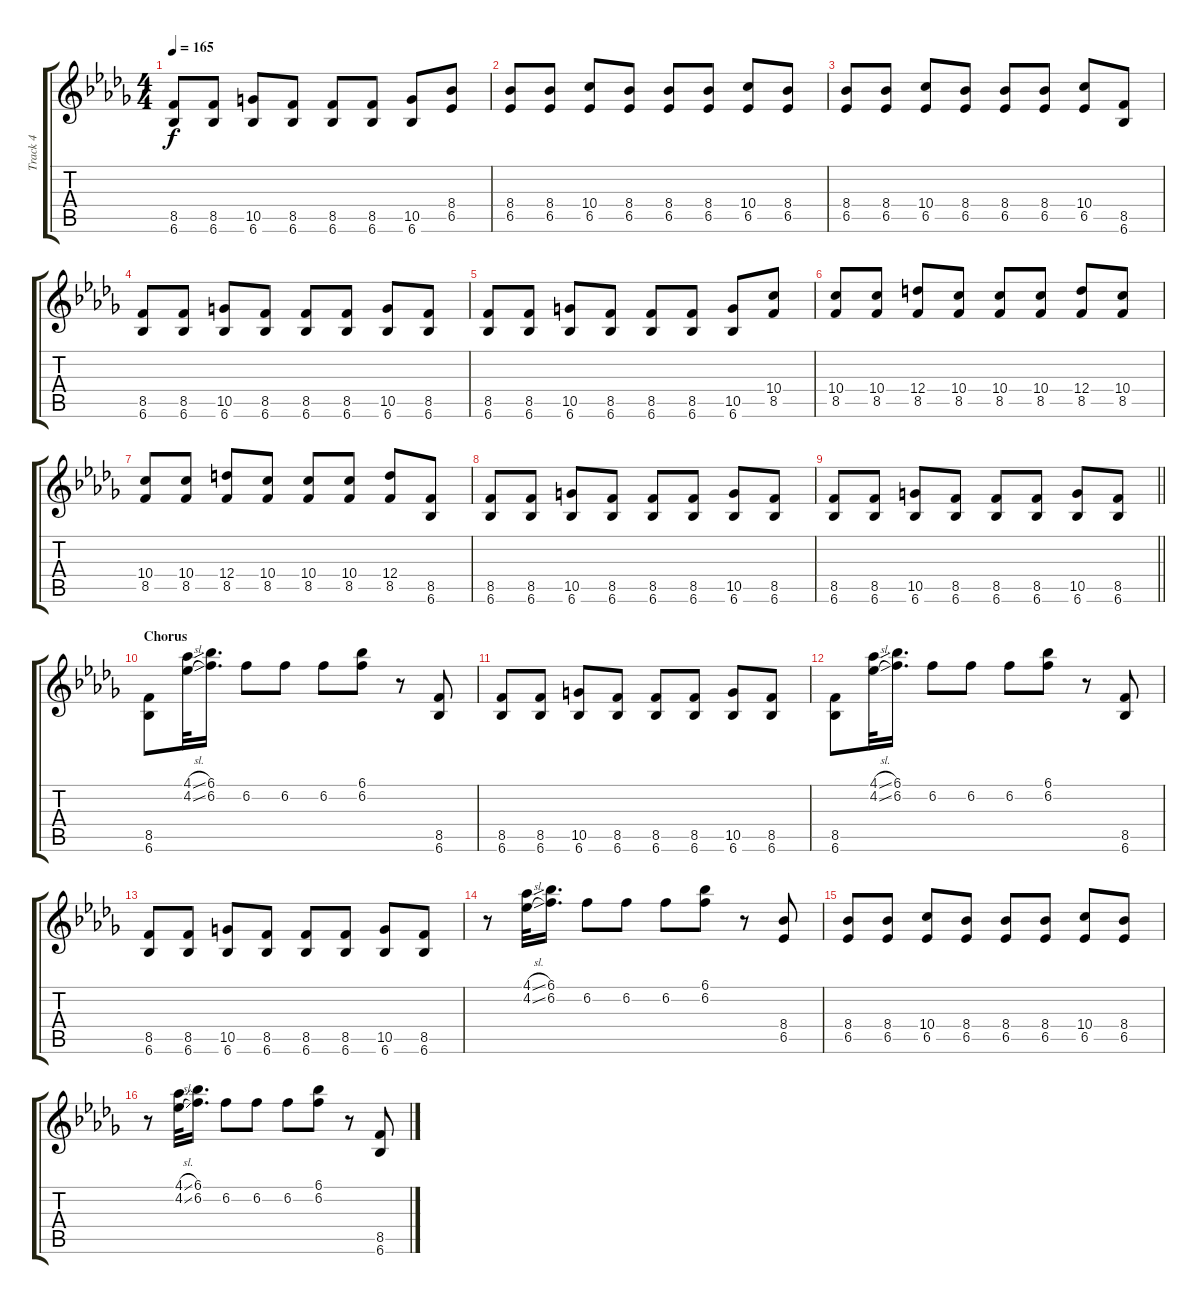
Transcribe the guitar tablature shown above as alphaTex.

\track ("Track 4" "Track 4") {instrument overdrivenguitar}
\staff {score tabs}
\tuning (E4 B3 G3 D3 A2 E2) {hide}
\ts (4 4)
\tempo 165
\clef g2
\ks bbminor
(8.5 6.6).8{dy f} (8.5 6.6).8 (10.5 6.6).8 (8.5 6.6).8 (8.5 6.6).8 (8.5 6.6).8 (10.5 6.6).8 (8.4 6.5).8 |
(8.4 6.5).8 (8.4 6.5).8 (10.4 6.5).8 (8.4 6.5).8 (8.4 6.5).8 (8.4 6.5).8 (10.4 6.5).8 (8.4 6.5).8 |
(8.4 6.5).8 (8.4 6.5).8 (10.4 6.5).8 (8.4 6.5).8 (8.4 6.5).8 (8.4 6.5).8 (10.4 6.5).8 (8.5 6.6).8 |
(8.5 6.6).8 (8.5 6.6).8 (10.5 6.6).8 (8.5 6.6).8 (8.5 6.6).8 (8.5 6.6).8 (10.5 6.6).8 (8.5 6.6).8 |
(8.5 6.6).8 (8.5 6.6).8 (10.5 6.6).8 (8.5 6.6).8 (8.5 6.6).8 (8.5 6.6).8 (10.5 6.6).8 (10.4 8.5).8 |
(10.4 8.5).8 (10.4 8.5).8 (12.4 8.5).8 (10.4 8.5).8 (10.4 8.5).8 (10.4 8.5).8 (12.4 8.5).8 (10.4 8.5).8 |
(10.4 8.5).8 (10.4 8.5).8 (12.4 8.5).8 (10.4 8.5).8 (10.4 8.5).8 (10.4 8.5).8 (12.4 8.5).8 (8.5 6.6).8 |
(8.5 6.6).8 (8.5 6.6).8 (10.5 6.6).8 (8.5 6.6).8 (8.5 6.6).8 (8.5 6.6).8 (10.5 6.6).8 (8.5 6.6).8 |
\barLineRight lightlight
(8.5 6.6).8 (8.5 6.6).8 (10.5 6.6).8 (8.5 6.6).8 (8.5 6.6).8 (8.5 6.6).8 (10.5 6.6).8 (8.5 6.6).8 |
\section ("" "Chorus")
(8.5 6.6).8 (4.1{sl} 4.2{sl}).32 (6.1 6.2).16{d} 6.2.8 6.2.8 6.2.8 (6.1 6.2).8 r.8 (8.5 6.6).8 |
(8.5 6.6).8 (8.5 6.6).8 (10.5 6.6).8 (8.5 6.6).8 (8.5 6.6).8 (8.5 6.6).8 (10.5 6.6).8 (8.5 6.6).8 |
(8.5 6.6).8 (4.1{sl} 4.2{sl}).32 (6.1 6.2).16{d} 6.2.8 6.2.8 6.2.8 (6.1 6.2).8 r.8 (8.5 6.6).8 |
(8.5 6.6).8 (8.5 6.6).8 (10.5 6.6).8 (8.5 6.6).8 (8.5 6.6).8 (8.5 6.6).8 (10.5 6.6).8 (8.5 6.6).8 |
r.8 (4.1{sl} 4.2{sl}).32 (6.1 6.2).16{d} 6.2.8 6.2.8 6.2.8 (6.1 6.2).8 r.8 (8.4 6.5).8 |
(8.4 6.5).8 (8.4 6.5).8 (10.4 6.5).8 (8.4 6.5).8 (8.4 6.5).8 (8.4 6.5).8 (10.4 6.5).8 (8.4 6.5).8 |
r.8 (4.1{sl} 4.2{sl}).32 (6.1 6.2).16{d} 6.2.8 6.2.8 6.2.8 (6.1 6.2).8 r.8 (8.5 6.6).8
